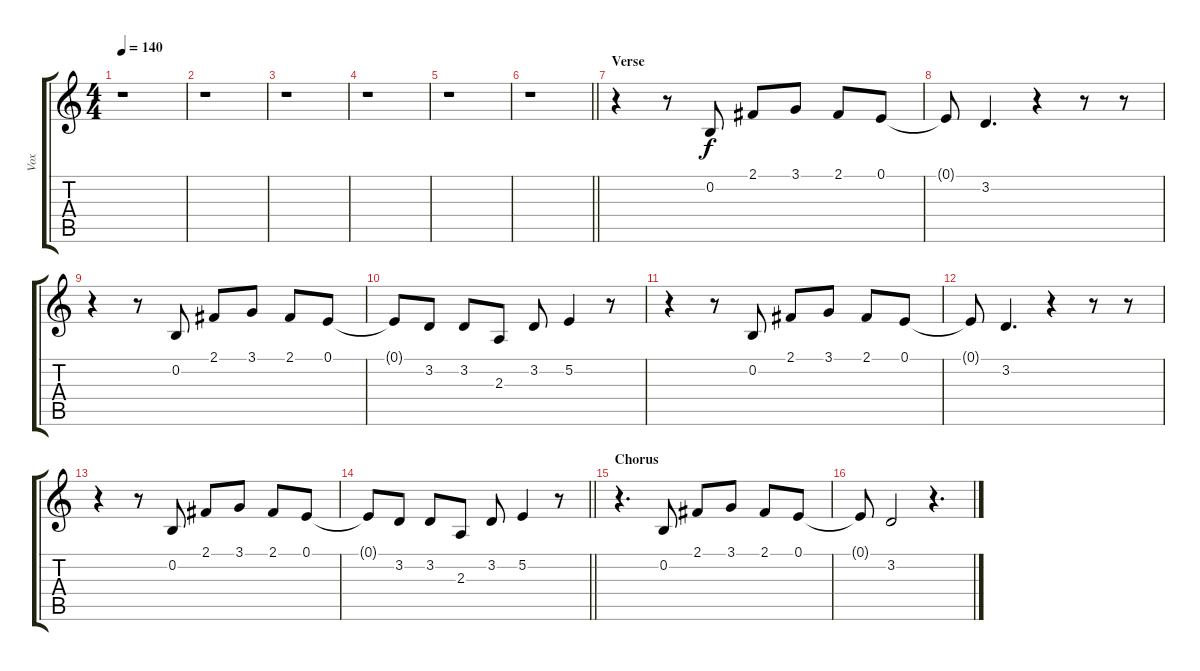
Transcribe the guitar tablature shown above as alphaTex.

\track ("Vox" "Vox") {instrument lead2sawtooth}
\staff {score tabs}
\tuning (E4 B3 G3 D3 A2 E2) {hide}
\ts (4 4)
\tempo 140
\clef g2
\ks c
r.1{dy f} |
r.1 |
r.1 |
r.1 |
r.1 |
\barLineRight lightlight
r.1 |
\section ("" "Verse")
r.4 r.8 0.2.8 2.1.8 3.1.8 2.1.8 0.1.8 |
0.1{t}.8 3.2.4{d} r.4 r.8 r.8 |
r.4 r.8 0.2.8 2.1.8 3.1.8 2.1.8 0.1.8 |
0.1{t}.8 3.2.8 3.2.8 2.3.8 3.2.8 5.2.4 r.8 |
r.4 r.8 0.2.8 2.1.8 3.1.8 2.1.8 0.1.8 |
0.1{t}.8 3.2.4{d} r.4 r.8 r.8 |
r.4 r.8 0.2.8 2.1.8 3.1.8 2.1.8 0.1.8 |
\barLineRight lightlight
0.1{t}.8 3.2.8 3.2.8 2.3.8 3.2.8 5.2.4 r.8 |
\section ("" "Chorus")
r.4{d} 0.2.8 2.1.8 3.1.8 2.1.8 0.1.8 |
0.1{t}.8 3.2.2 r.4{d}
